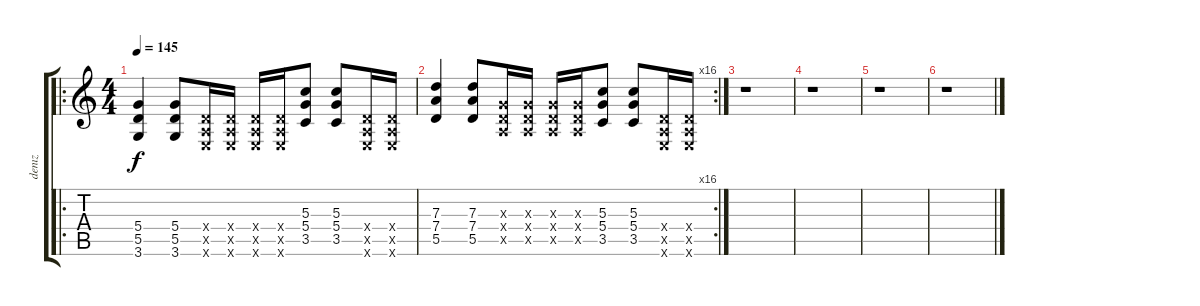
\track ("denız" "denız") {instrument distortionguitar}
\staff {score tabs}
\tuning (E4 B3 G3 D3 A2 E2) {hide}
\ro
\ts (4 4)
\tempo 145
\clef g2
\ks c
(5.4 5.5 3.6).4{dy f} (5.4 5.5 3.6).8 (0.4{x} 0.5{x} 0.6{x}).16 (0.4{x} 0.5{x} 0.6{x}).16 (0.4{x} 0.5{x} 0.6{x}).16 (0.4{x} 0.5{x} 0.6{x}).16 (5.3 5.4 3.5).8 (5.3 5.4 3.5).8 (0.4{x} 0.5{x} 0.6{x}).16 (0.4{x} 0.5{x} 0.6{x}).16 |
\rc 16
(7.3 7.4 5.5).4 (7.3 7.4 5.5).8 (0.3{x} 0.4{x} 0.5{x}).16 (0.3{x} 0.4{x} 0.5{x}).16 (0.3{x} 0.4{x} 0.5{x}).16 (0.3{x} 0.4{x} 0.5{x}).16 (5.3 5.4 3.5).8 (5.3 5.4 3.5).8 (0.4{x} 0.5{x} 0.6{x}).16 (0.4{x} 0.5{x} 0.6{x}).16 |
r.1 |
r.1 |
r.1 |
r.1
